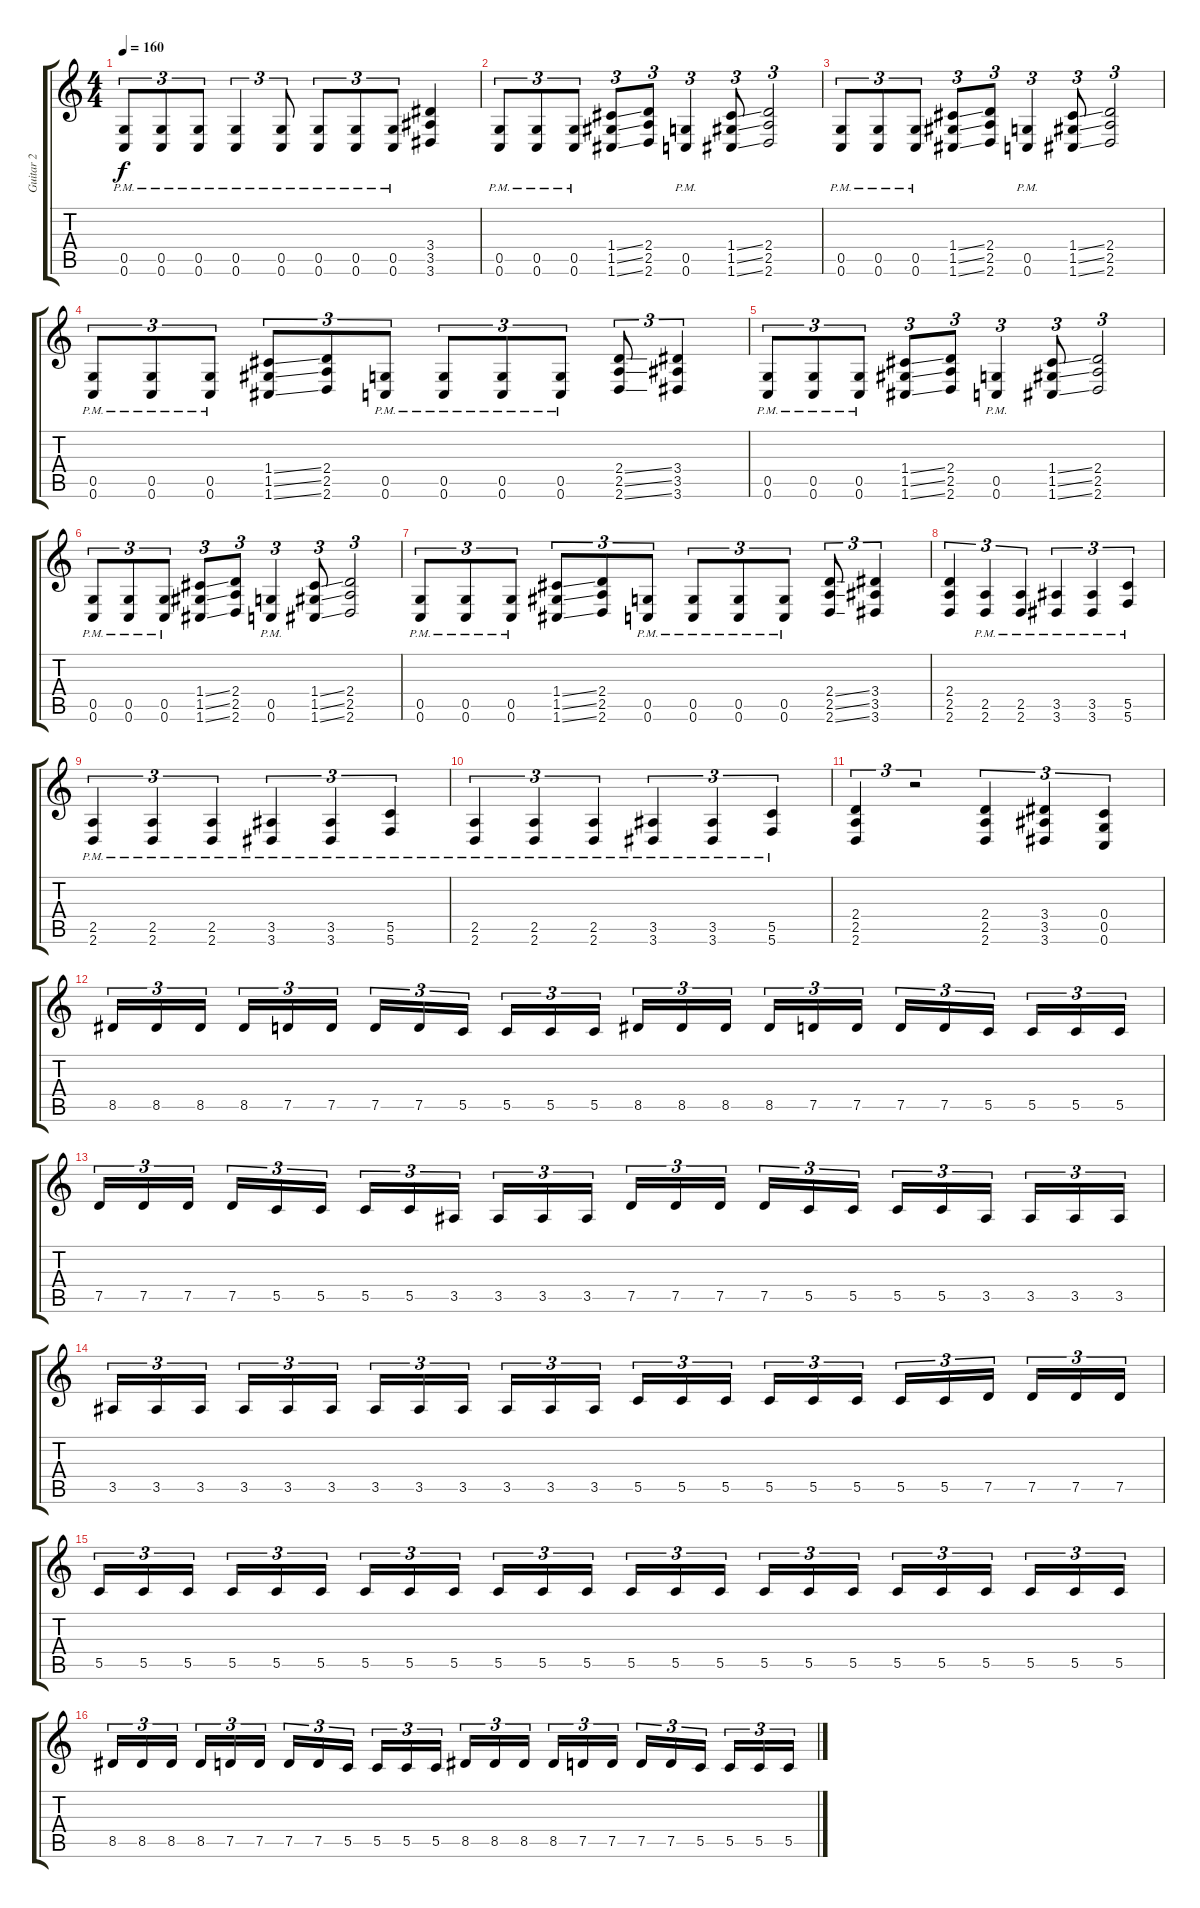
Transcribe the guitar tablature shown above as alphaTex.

\track ("Guitar 2" "Guitar 2") {instrument distortionguitar}
\staff {score tabs}
\tuning (D4 A3 F3 C3 G2 C2) {hide}
\ts (4 4)
\tempo 160
\clef g2
\ks c
(0.5{pm} 0.6{pm}).8{tu (3 2) dy f} (0.5{pm} 0.6{pm}).8{tu (3 2)} (0.5{pm} 0.6{pm}).8{tu (3 2)} (0.5{pm} 0.6{pm}).4{tu (3 2)} (0.5{pm} 0.6{pm}).8{tu (3 2)} (0.5{pm} 0.6{pm}).8{tu (3 2)} (0.5{pm} 0.6{pm}).8{tu (3 2)} (0.5{pm} 0.6{pm}).8{tu (3 2)} (3.4 3.5 3.6).4 |
(0.5 0.6{pm}).8{tu (3 2)} (0.5 0.6{pm}).8{tu (3 2)} (0.5 0.6{pm}).8{tu (3 2)} (1.4{ss} 1.5{ss} 1.6{ss}).8{tu (3 2)} (2.4 2.5 2.6).8{tu (3 2)} (0.5{pm} 0.6{pm}).4{tu (3 2)} (1.4{ss} 1.5{ss} 1.6{ss}).8{tu (3 2)} (2.4 2.5 2.6).2{tu (3 2)} |
(0.5 0.6{pm}).8{tu (3 2)} (0.5 0.6{pm}).8{tu (3 2)} (0.5 0.6{pm}).8{tu (3 2)} (1.4{ss} 1.5{ss} 1.6{ss}).8{tu (3 2)} (2.4 2.5 2.6).8{tu (3 2)} (0.5{pm} 0.6{pm}).4{tu (3 2)} (1.4{ss} 1.5{ss} 1.6{ss}).8{tu (3 2)} (2.4 2.5 2.6).2{tu (3 2)} |
(0.5 0.6{pm}).8{tu (3 2)} (0.5 0.6{pm}).8{tu (3 2)} (0.5 0.6{pm}).8{tu (3 2)} (1.4{ss} 1.5{ss} 1.6{ss}).8{tu (3 2)} (2.4 2.5 2.6).8{tu (3 2)} (0.5{pm} 0.6{pm}).8{tu (3 2)} (0.5{pm} 0.6{pm}).8{tu (3 2)} (0.5{pm} 0.6{pm}).8{tu (3 2)} (0.5{pm} 0.6{pm}).8{tu (3 2)} (2.4{ss} 2.5{ss} 2.6{ss}).8{tu (3 2)} (3.4 3.5 3.6).4{tu (3 2)} |
(0.5 0.6{pm}).8{tu (3 2)} (0.5 0.6{pm}).8{tu (3 2)} (0.5 0.6{pm}).8{tu (3 2)} (1.4{ss} 1.5{ss} 1.6{ss}).8{tu (3 2)} (2.4 2.5 2.6).8{tu (3 2)} (0.5{pm} 0.6{pm}).4{tu (3 2)} (1.4{ss} 1.5{ss} 1.6{ss}).8{tu (3 2)} (2.4 2.5 2.6).2{tu (3 2)} |
(0.5 0.6{pm}).8{tu (3 2)} (0.5 0.6{pm}).8{tu (3 2)} (0.5 0.6{pm}).8{tu (3 2)} (1.4{ss} 1.5{ss} 1.6{ss}).8{tu (3 2)} (2.4 2.5 2.6).8{tu (3 2)} (0.5{pm} 0.6{pm}).4{tu (3 2)} (1.4{ss} 1.5{ss} 1.6{ss}).8{tu (3 2)} (2.4 2.5 2.6).2{tu (3 2)} |
(0.5 0.6{pm}).8{tu (3 2)} (0.5 0.6{pm}).8{tu (3 2)} (0.5 0.6{pm}).8{tu (3 2)} (1.4{ss} 1.5{ss} 1.6{ss}).8{tu (3 2)} (2.4 2.5 2.6).8{tu (3 2)} (0.5{pm} 0.6{pm}).8{tu (3 2)} (0.5{pm} 0.6{pm}).8{tu (3 2)} (0.5{pm} 0.6{pm}).8{tu (3 2)} (0.5{pm} 0.6{pm}).8{tu (3 2)} (2.4{ss} 2.5{ss} 2.6{ss}).8{tu (3 2)} (3.4 3.5 3.6).4{tu (3 2)} |
(2.4 2.5 2.6).4{tu (3 2)} (2.5{pm} 2.6{pm}).4{tu (3 2)} (2.5{pm} 2.6{pm}).4{tu (3 2)} (3.5{pm} 3.6{pm}).4{tu (3 2)} (3.5{pm} 3.6{pm}).4{tu (3 2)} (5.5{pm} 5.6{pm}).4{tu (3 2)} |
(2.5{pm} 2.6{pm}).4{tu (3 2)} (2.5{pm} 2.6{pm}).4{tu (3 2)} (2.5{pm} 2.6{pm}).4{tu (3 2)} (3.5{pm} 3.6{pm}).4{tu (3 2)} (3.5{pm} 3.6{pm}).4{tu (3 2)} (5.5{pm} 5.6{pm}).4{tu (3 2)} |
(2.5{pm} 2.6{pm}).4{tu (3 2)} (2.5{pm} 2.6{pm}).4{tu (3 2)} (2.5{pm} 2.6{pm}).4{tu (3 2)} (3.5{pm} 3.6{pm}).4{tu (3 2)} (3.5{pm} 3.6{pm}).4{tu (3 2)} (5.5{pm} 5.6{pm}).4{tu (3 2)} |
(2.4 2.5 2.6).4{tu (3 2)} r.2{tu (3 2)} (2.4 2.5 2.6).4{tu (3 2)} (3.4 3.5 3.6).4{tu (3 2)} (0.4 0.5 0.6).4{tu (3 2)} |
8.5.16{tu (3 2)} 8.5.16{tu (3 2)} 8.5.16{tu (3 2)} 8.5.16{tu (3 2)} 7.5.16{tu (3 2)} 7.5.16{tu (3 2)} 7.5.16{tu (3 2)} 7.5.16{tu (3 2)} 5.5.16{tu (3 2)} 5.5.16{tu (3 2)} 5.5.16{tu (3 2)} 5.5.16{tu (3 2)} 8.5.16{tu (3 2)} 8.5.16{tu (3 2)} 8.5.16{tu (3 2)} 8.5.16{tu (3 2)} 7.5.16{tu (3 2)} 7.5.16{tu (3 2)} 7.5.16{tu (3 2)} 7.5.16{tu (3 2)} 5.5.16{tu (3 2)} 5.5.16{tu (3 2)} 5.5.16{tu (3 2)} 5.5.16{tu (3 2)} |
7.5.16{tu (3 2)} 7.5.16{tu (3 2)} 7.5.16{tu (3 2)} 7.5.16{tu (3 2)} 5.5.16{tu (3 2)} 5.5.16{tu (3 2)} 5.5.16{tu (3 2)} 5.5.16{tu (3 2)} 3.5.16{tu (3 2)} 3.5.16{tu (3 2)} 3.5.16{tu (3 2)} 3.5.16{tu (3 2)} 7.5.16{tu (3 2)} 7.5.16{tu (3 2)} 7.5.16{tu (3 2)} 7.5.16{tu (3 2)} 5.5.16{tu (3 2)} 5.5.16{tu (3 2)} 5.5.16{tu (3 2)} 5.5.16{tu (3 2)} 3.5.16{tu (3 2)} 3.5.16{tu (3 2)} 3.5.16{tu (3 2)} 3.5.16{tu (3 2)} |
3.5.16{tu (3 2)} 3.5.16{tu (3 2)} 3.5.16{tu (3 2)} 3.5.16{tu (3 2)} 3.5.16{tu (3 2)} 3.5.16{tu (3 2)} 3.5.16{tu (3 2)} 3.5.16{tu (3 2)} 3.5.16{tu (3 2)} 3.5.16{tu (3 2)} 3.5.16{tu (3 2)} 3.5.16{tu (3 2)} 5.5.16{tu (3 2)} 5.5.16{tu (3 2)} 5.5.16{tu (3 2)} 5.5.16{tu (3 2)} 5.5.16{tu (3 2)} 5.5.16{tu (3 2)} 5.5.16{tu (3 2)} 5.5.16{tu (3 2)} 7.5.16{tu (3 2)} 7.5.16{tu (3 2)} 7.5.16{tu (3 2)} 7.5.16{tu (3 2)} |
5.5.16{tu (3 2)} 5.5.16{tu (3 2)} 5.5.16{tu (3 2)} 5.5.16{tu (3 2)} 5.5.16{tu (3 2)} 5.5.16{tu (3 2)} 5.5.16{tu (3 2)} 5.5.16{tu (3 2)} 5.5.16{tu (3 2)} 5.5.16{tu (3 2)} 5.5.16{tu (3 2)} 5.5.16{tu (3 2)} 5.5.16{tu (3 2)} 5.5.16{tu (3 2)} 5.5.16{tu (3 2)} 5.5.16{tu (3 2)} 5.5.16{tu (3 2)} 5.5.16{tu (3 2)} 5.5.16{tu (3 2)} 5.5.16{tu (3 2)} 5.5.16{tu (3 2)} 5.5.16{tu (3 2)} 5.5.16{tu (3 2)} 5.5.16{tu (3 2)} |
8.5.16{tu (3 2)} 8.5.16{tu (3 2)} 8.5.16{tu (3 2)} 8.5.16{tu (3 2)} 7.5.16{tu (3 2)} 7.5.16{tu (3 2)} 7.5.16{tu (3 2)} 7.5.16{tu (3 2)} 5.5.16{tu (3 2)} 5.5.16{tu (3 2)} 5.5.16{tu (3 2)} 5.5.16{tu (3 2)} 8.5.16{tu (3 2)} 8.5.16{tu (3 2)} 8.5.16{tu (3 2)} 8.5.16{tu (3 2)} 7.5.16{tu (3 2)} 7.5.16{tu (3 2)} 7.5.16{tu (3 2)} 7.5.16{tu (3 2)} 5.5.16{tu (3 2)} 5.5.16{tu (3 2)} 5.5.16{tu (3 2)} 5.5.16{tu (3 2)}
